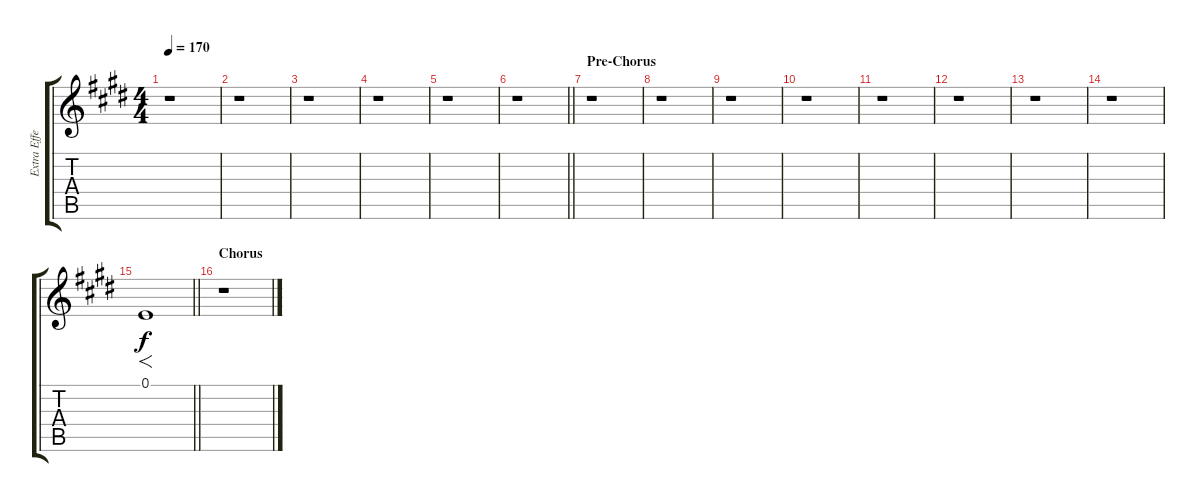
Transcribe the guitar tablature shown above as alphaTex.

\track ("Extra Effects" "Extra Effe") {instrument reversecymbal}
\staff {score tabs}
\tuning (E4 B3 G3 D3 A2 E2) {hide}
\ts (4 4)
\tempo 170
\clef g2
\ks e
r.1{dy f} |
r.1 |
r.1 |
r.1 |
r.1 |
\barLineRight lightlight
r.1 |
\section ("" "Pre-Chorus")
r.1 |
r.1 |
r.1 |
r.1 |
r.1 |
r.1 |
r.1 |
r.1 |
\barLineRight lightlight
0.1.1{f instrument reversecymbal} |
\section ("" "Chorus")
r.1
